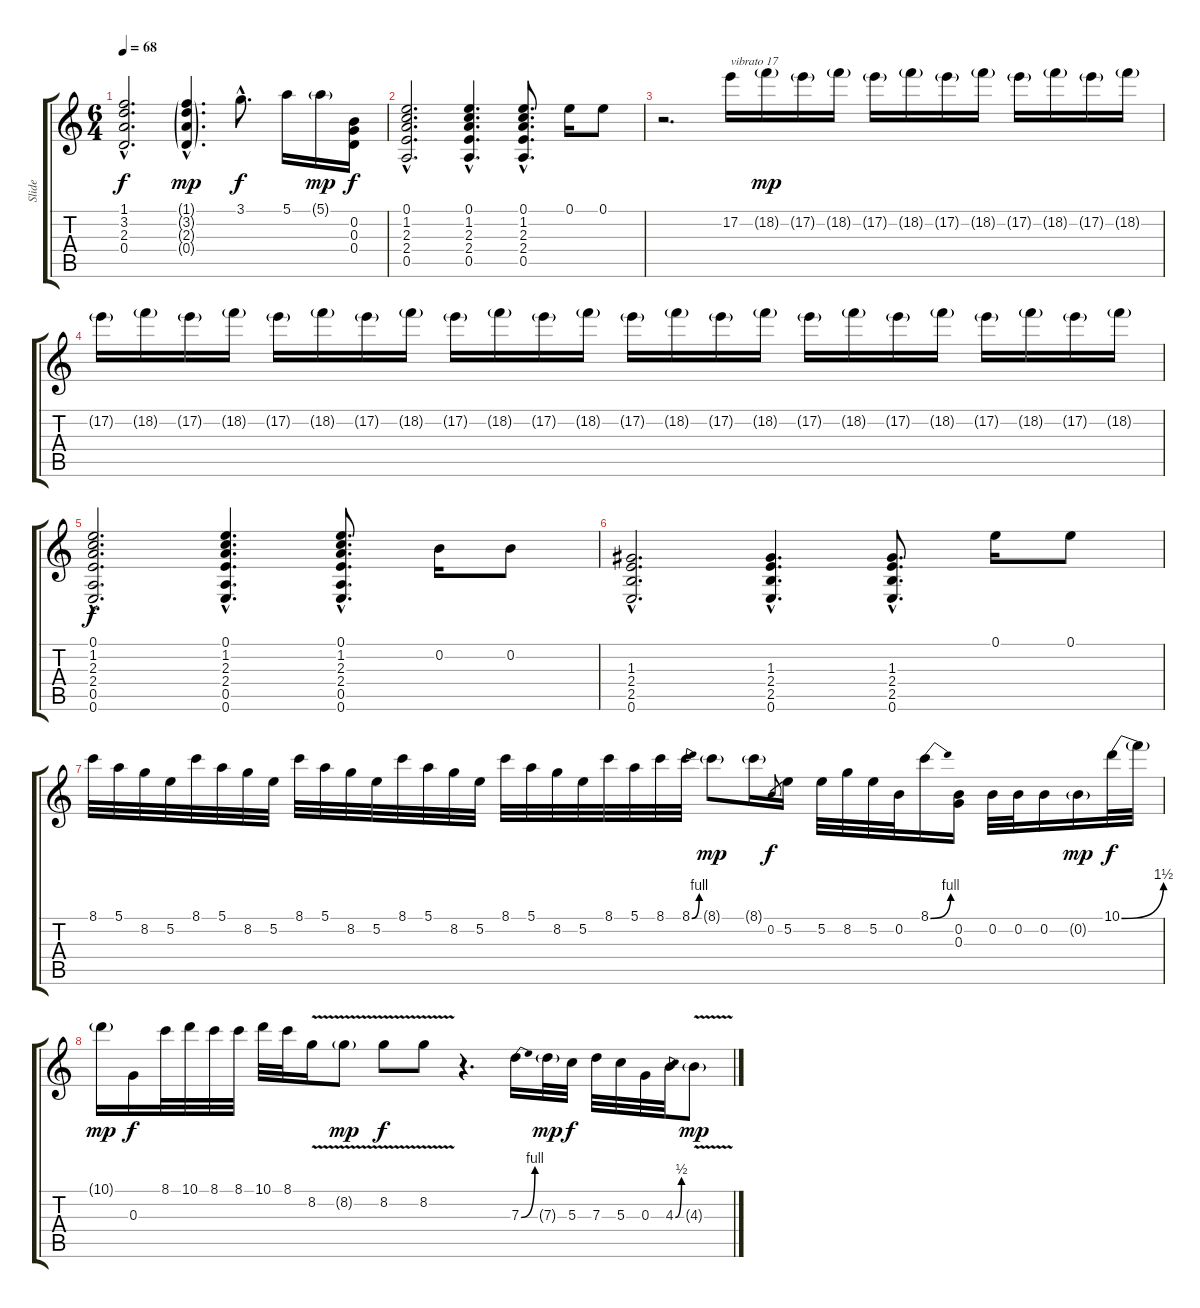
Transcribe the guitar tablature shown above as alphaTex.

\track ("Slide" "Slide") {instrument electricguitarjazz}
\staff {score tabs}
\tuning (E4 B3 G3 D3 A2 E2) {hide}
\ts (6 4)
\tempo 68
\clef g2
\ks c
(1.1{hac} 3.2{hac} 2.3{hac} 0.4{hac}).2{d dy f volume 8 instrument overdrivenguitar} (1.1{g hac} 3.2{g hac} 2.3{g hac} 0.4{g hac}).4{d dy mp} 3.1{hac}.8{d dy f} 5.1.16 5.1{g}.16{dy mp} (0.2 0.3 0.4).16{dy f} |
(0.1{hac} 1.2{hac} 2.3{hac} 2.4{hac} 0.5{hac}).2{d} (0.1{hac} 1.2{hac} 2.3{hac} 2.4{hac} 0.5{hac}).4{d} (0.1{hac} 1.2{hac} 2.3{hac} 2.4{hac} 0.5{hac}).8{d} 0.1.16 0.1.8 |
r.2{d} 17.2.16{txt "vibrato 17"} 18.2{g}.16{dy mp} 17.2{g}.16 18.2{g}.16 17.2{g}.16 18.2{g}.16 17.2{g}.16 18.2{g}.16 17.2{g}.16 18.2{g}.16 17.2{g}.16 18.2{g}.16 |
17.2{g}.16 18.2{g}.16 17.2{g}.16 18.2{g}.16 17.2{g}.16 18.2{g}.16 17.2{g}.16 18.2{g}.16 17.2{g}.16 18.2{g}.16 17.2{g}.16 18.2{g}.16 17.2{g}.16 18.2{g}.16 17.2{g}.16 18.2{g}.16 17.2{g}.16 18.2{g}.16 17.2{g}.16 18.2{g}.16 17.2{g}.16 18.2{g}.16 17.2{g}.16 18.2{g}.16 |
(0.1{hac} 1.2{hac} 2.3{hac} 2.4{hac} 0.5{hac} 0.6{hac}).2{d dy f volume 13} (0.1{hac} 1.2{hac} 2.3{hac} 2.4{hac} 0.5{hac} 0.6{hac}).4{d} (0.1{hac} 1.2{hac} 2.3{hac} 2.4{hac} 0.5{hac} 0.6{hac}).8{d} 0.2.16 0.2.8 |
(1.3{hac} 2.4{hac} 2.5{hac} 0.6{hac}).2{d} (1.3{hac} 2.4{hac} 2.5{hac} 0.6{hac}).4{d} (1.3{hac} 2.4{hac} 2.5{hac} 0.6{hac}).8{d} 0.1.16 0.1.8 |
8.1.32 5.1.32 8.2.32 5.2.32 8.1.32 5.1.32 8.2.32 5.2.32 8.1.32 5.1.32 8.2.32 5.2.32 8.1.32 5.1.32 8.2.32 5.2.32 8.1.32 5.1.32 8.2.32 5.2.32 8.1.32 5.1.32 8.1.32 8.1{be (bend 0 0 60 4)}.32 8.1{g}.8{dy mp} 8.1{g}.16 0.2.8{gr dy f} 5.2.16 5.2.32 8.2.32 5.2.32 0.2.32 8.1{be (bend 0 0 60 4)}.16 (0.2 0.3).16 0.2.32 0.2.32 0.2.16 0.2{g}.16{dy mp} 10.1{be (bend 0 0 60 6)}.32{dy f} 10.1{t}.32 |
10.1{g}.16{dy mp} 0.3.16{dy f} 8.1.32 10.1.32 8.1.32 8.1.32 10.1.32 8.1.32 8.2{v}.16 8.2{v g}.8{dy mp} 8.2{v}.8{dy f} 8.2{v}.8 r.4{d} 7.3{be (bend 0 0 60 4)}.16 7.3{g}.32{dy mp} 5.3.32{dy f} 7.3.32 5.3.32 0.3.32 4.3{be (bend 0 0 60 2)}.32 4.3{v g}.8{dy mp}
